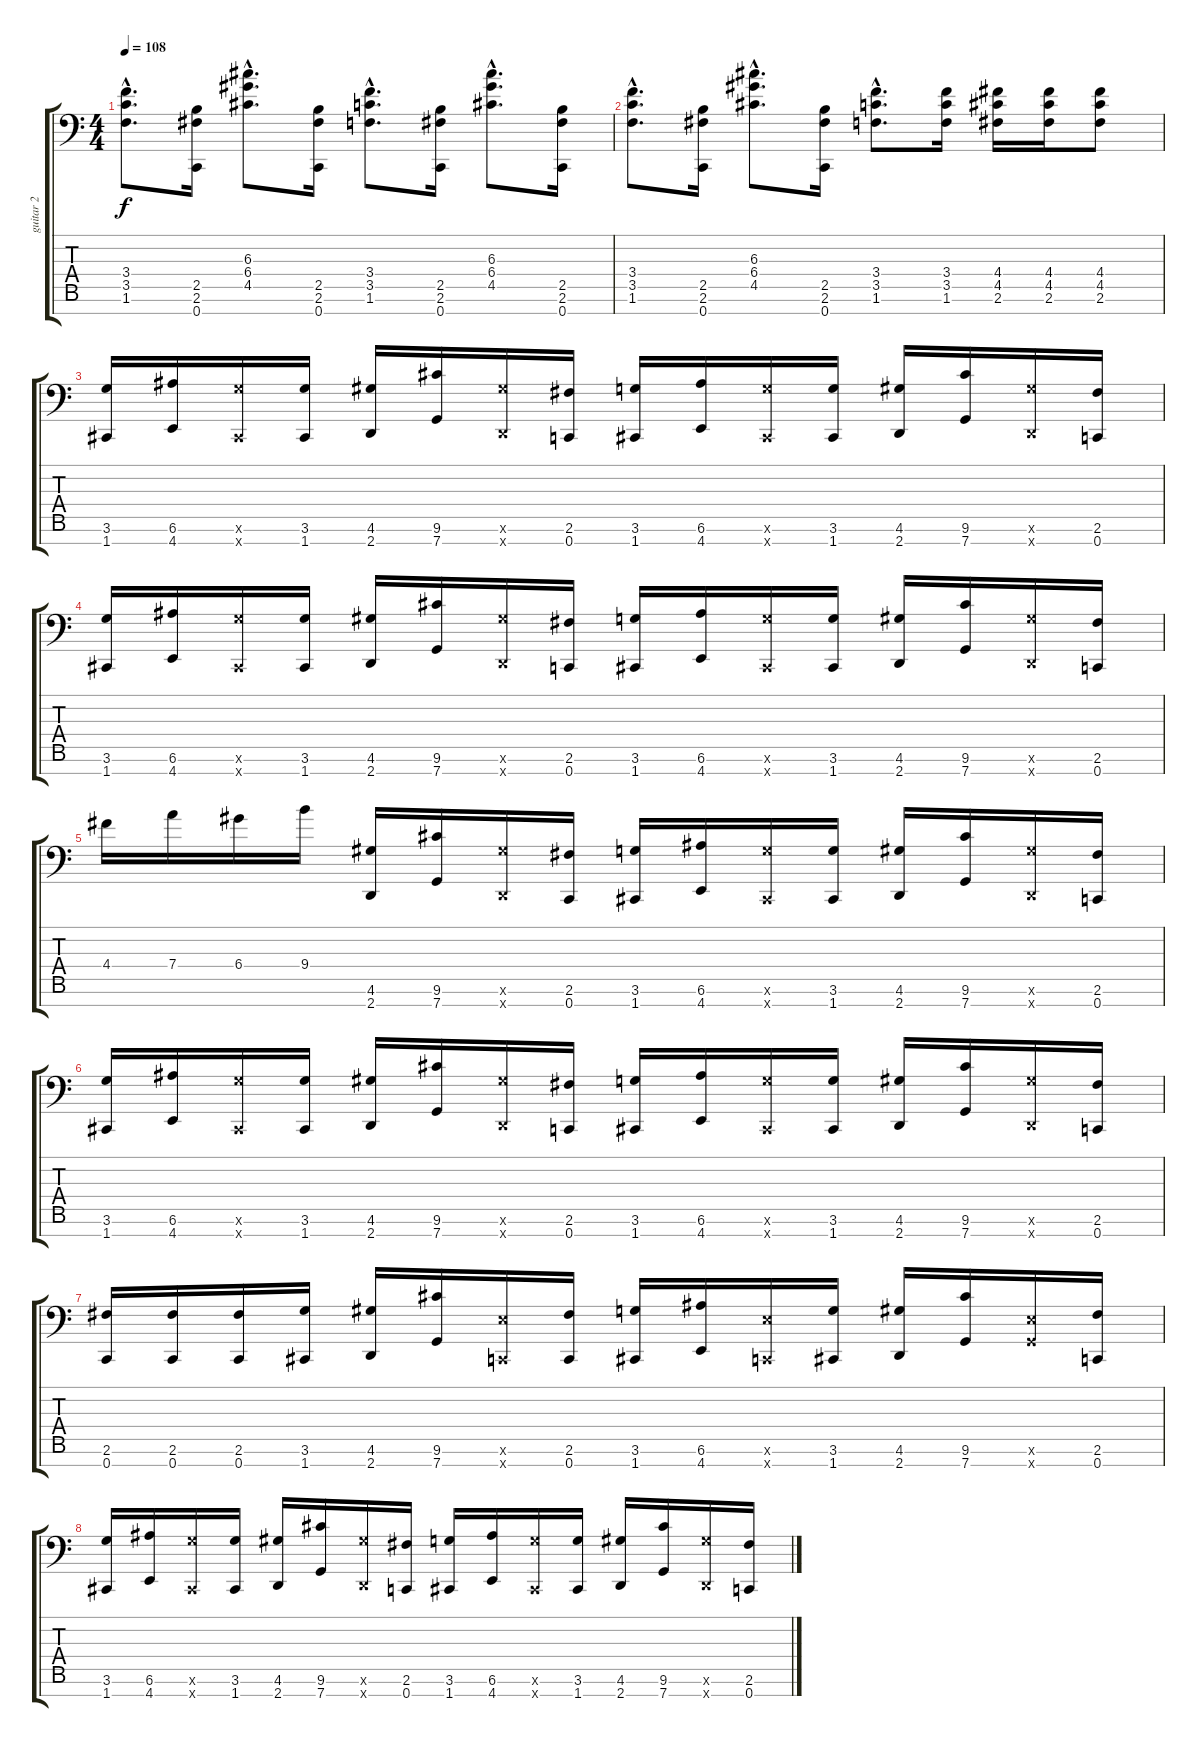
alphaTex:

\track ("guitar 2" "guitar 2") {instrument distortionguitar}
\staff {score tabs}
\tuning (E4 B3 G3 D3 A2 E2 C-1) {hide}
\ts (4 4)
\tempo 108
\clef f4
\ks c
(3.4{hac} 3.5{hac} 1.6{hac}).8{d dy f} (2.5 2.6 0.7).16 (6.3{hac} 6.4{hac} 4.5{hac}).8{d} (2.5 2.6 0.7).16 (3.4{hac} 3.5{hac} 1.6{hac}).8{d} (2.5 2.6 0.7).16 (6.3{hac} 6.4{hac} 4.5{hac}).8{d} (2.5 2.6 0.7).16 |
(3.4{hac} 3.5{hac} 1.6{hac}).8{d} (2.5 2.6 0.7).16 (6.3{hac} 6.4{hac} 4.5{hac}).8{d} (2.5 2.6 0.7).16 (3.4{hac} 3.5{hac} 1.6{hac}).8{d} (3.4 3.5 1.6).16 (4.4 4.5 2.6).16 (4.4 4.5 2.6).16 (4.4 4.5 2.6).8 |
(3.6 1.7).16 (6.6 4.7).16 (3.6{x} 1.7{x}).16 (3.6 1.7).16 (4.6 2.7).16 (9.6 7.7).16 (4.6{x} 2.7{x}).16 (2.6 0.7).16 (3.6 1.7).16 (6.6 4.7).16 (3.6{x} 1.7{x}).16 (3.6 1.7).16 (4.6 2.7).16 (9.6 7.7).16 (4.6{x} 2.7{x}).16 (2.6 0.7).16 |
(3.6 1.7).16 (6.6 4.7).16 (3.6{x} 1.7{x}).16 (3.6 1.7).16 (4.6 2.7).16 (9.6 7.7).16 (4.6{x} 2.7{x}).16 (2.6 0.7).16 (3.6 1.7).16 (6.6 4.7).16 (3.6{x} 1.7{x}).16 (3.6 1.7).16 (4.6 2.7).16 (9.6 7.7).16 (4.6{x} 2.7{x}).16 (2.6 0.7).16 |
4.4.16 7.4.16 6.4.16 9.4.16 (4.6 2.7).16 (9.6 7.7).16 (4.6{x} 2.7{x}).16 (2.6 0.7).16 (3.6 1.7).16 (6.6 4.7).16 (3.6{x} 1.7{x}).16 (3.6 1.7).16 (4.6 2.7).16 (9.6 7.7).16 (4.6{x} 2.7{x}).16 (2.6 0.7).16 |
(3.6 1.7).16 (6.6 4.7).16 (3.6{x} 1.7{x}).16 (3.6 1.7).16 (4.6 2.7).16 (9.6 7.7).16 (4.6{x} 2.7{x}).16 (2.6 0.7).16 (3.6 1.7).16 (6.6 4.7).16 (3.6{x} 1.7{x}).16 (3.6 1.7).16 (4.6 2.7).16 (9.6 7.7).16 (4.6{x} 2.7{x}).16 (2.6 0.7).16 |
(2.6 0.7).16 (2.6 0.7).16 (2.6 0.7).16 (3.6 1.7).16 (4.6 2.7).16 (9.6 7.7).16 (0.6{x} 0.7{x}).16 (2.6 0.7).16 (3.6 1.7).16 (6.6 4.7).16 (0.6{x} 0.7{x}).16 (3.6 1.7).16 (4.6 2.7).16 (9.6 7.7).16 (0.6{x} 7.7{x}).16 (2.6 0.7).16 |
(3.6 1.7).16 (6.6 4.7).16 (3.6{x} 1.7{x}).16 (3.6 1.7).16 (4.6 2.7).16 (9.6 7.7).16 (4.6{x} 2.7{x}).16 (2.6 0.7).16 (3.6 1.7).16 (6.6 4.7).16 (3.6{x} 1.7{x}).16 (3.6 1.7).16 (4.6 2.7).16 (9.6 7.7).16 (4.6{x} 2.7{x}).16 (2.6 0.7).16
